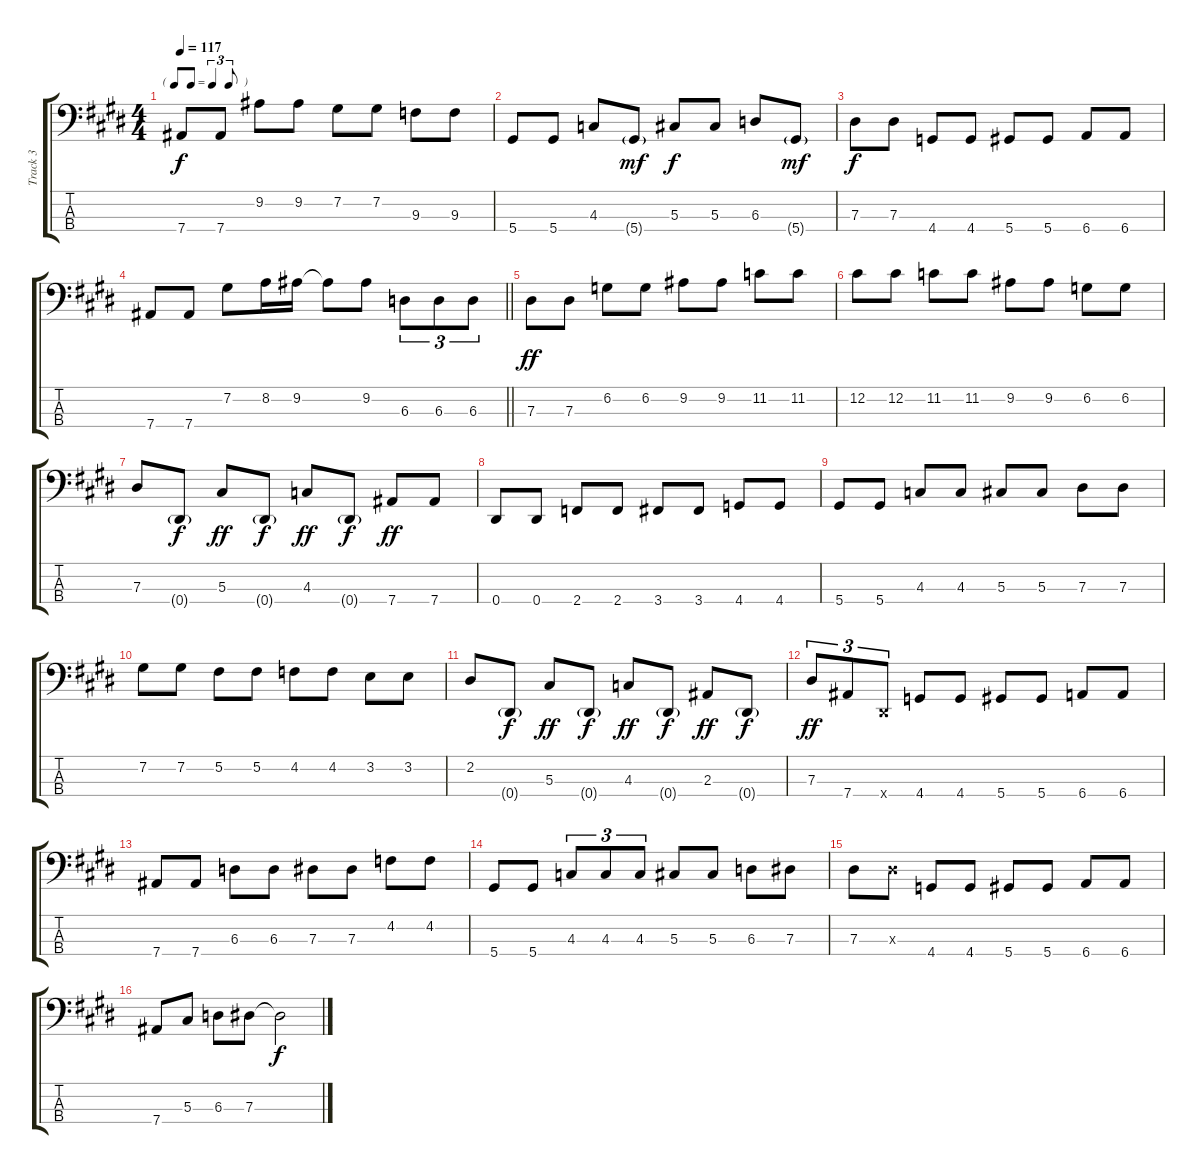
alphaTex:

\track ("Track 3" "Track 3") {instrument electricbassfinger}
\staff {score tabs}
\tuning (Gb2 Db2 Ab1 Eb1) {hide}
\ts (4 4)
\tf triplet8th
\tempo 117
\clef f4
\ks e
7.4.8{dy f} 7.4.8 9.2.8 9.2.8 7.2.8 7.2.8 9.3.8 9.3.8 |
5.4.8 5.4.8 4.3.8 5.4{g}.8{dy mf} 5.3.8{dy f} 5.3.8 6.3.8 5.4{g}.8{dy mf} |
7.3.8{dy f} 7.3.8 4.4.8 4.4.8 5.4.8 5.4.8 6.4.8 6.4.8 |
\barLineRight lightlight
7.4.8 7.4.8 7.2.8 8.2.16 9.2.16 9.2{t}.8 9.2.8 6.3.8{tu (3 2)} 6.3.8{tu (3 2)} 6.3.8{tu (3 2)} |
7.3.8{dy ff} 7.3.8 6.2.8 6.2.8 9.2.8 9.2.8 11.2.8 11.2.8 |
12.2.8 12.2.8 11.2.8 11.2.8 9.2.8 9.2.8 6.2.8 6.2.8 |
7.3.8 0.4{g}.8{dy f} 5.3.8{dy ff} 0.4{g}.8{dy f} 4.3.8{dy ff} 0.4{g}.8{dy f} 7.4.8{dy ff} 7.4.8 |
0.4.8 0.4.8 2.4.8 2.4.8 3.4.8 3.4.8 4.4.8 4.4.8 |
5.4.8 5.4.8 4.3.8 4.3.8 5.3.8 5.3.8 7.3.8 7.3.8 |
7.2.8 7.2.8 5.2.8 5.2.8 4.2.8 4.2.8 3.2.8 3.2.8 |
2.2.8 0.4{g}.8{dy f} 5.3.8{dy ff} 0.4{g}.8{dy f} 4.3.8{dy ff} 0.4{g}.8{dy f} 2.3.8{dy ff} 0.4{g}.8{dy f} |
7.3.8{tu (3 2) dy ff} 7.4.8{tu (3 2)} 0.4{x}.8{tu (3 2)} 4.4.8 4.4.8 5.4.8 5.4.8 6.4.8 6.4.8 |
7.4.8 7.4.8 6.3.8 6.3.8 7.3.8 7.3.8 4.2.8 4.2.8 |
5.4.8 5.4.8 4.3.8{tu (3 2)} 4.3.8{tu (3 2)} 4.3.8{tu (3 2)} 5.3.8 5.3.8 6.3.8 7.3.8 |
7.3.8 7.3{x}.8 4.4.8 4.4.8 5.4.8 5.4.8 6.4.8 6.4.8 |
7.4.8 5.3.8 6.3.8 7.3.8 7.3{t}.2{dy f}
